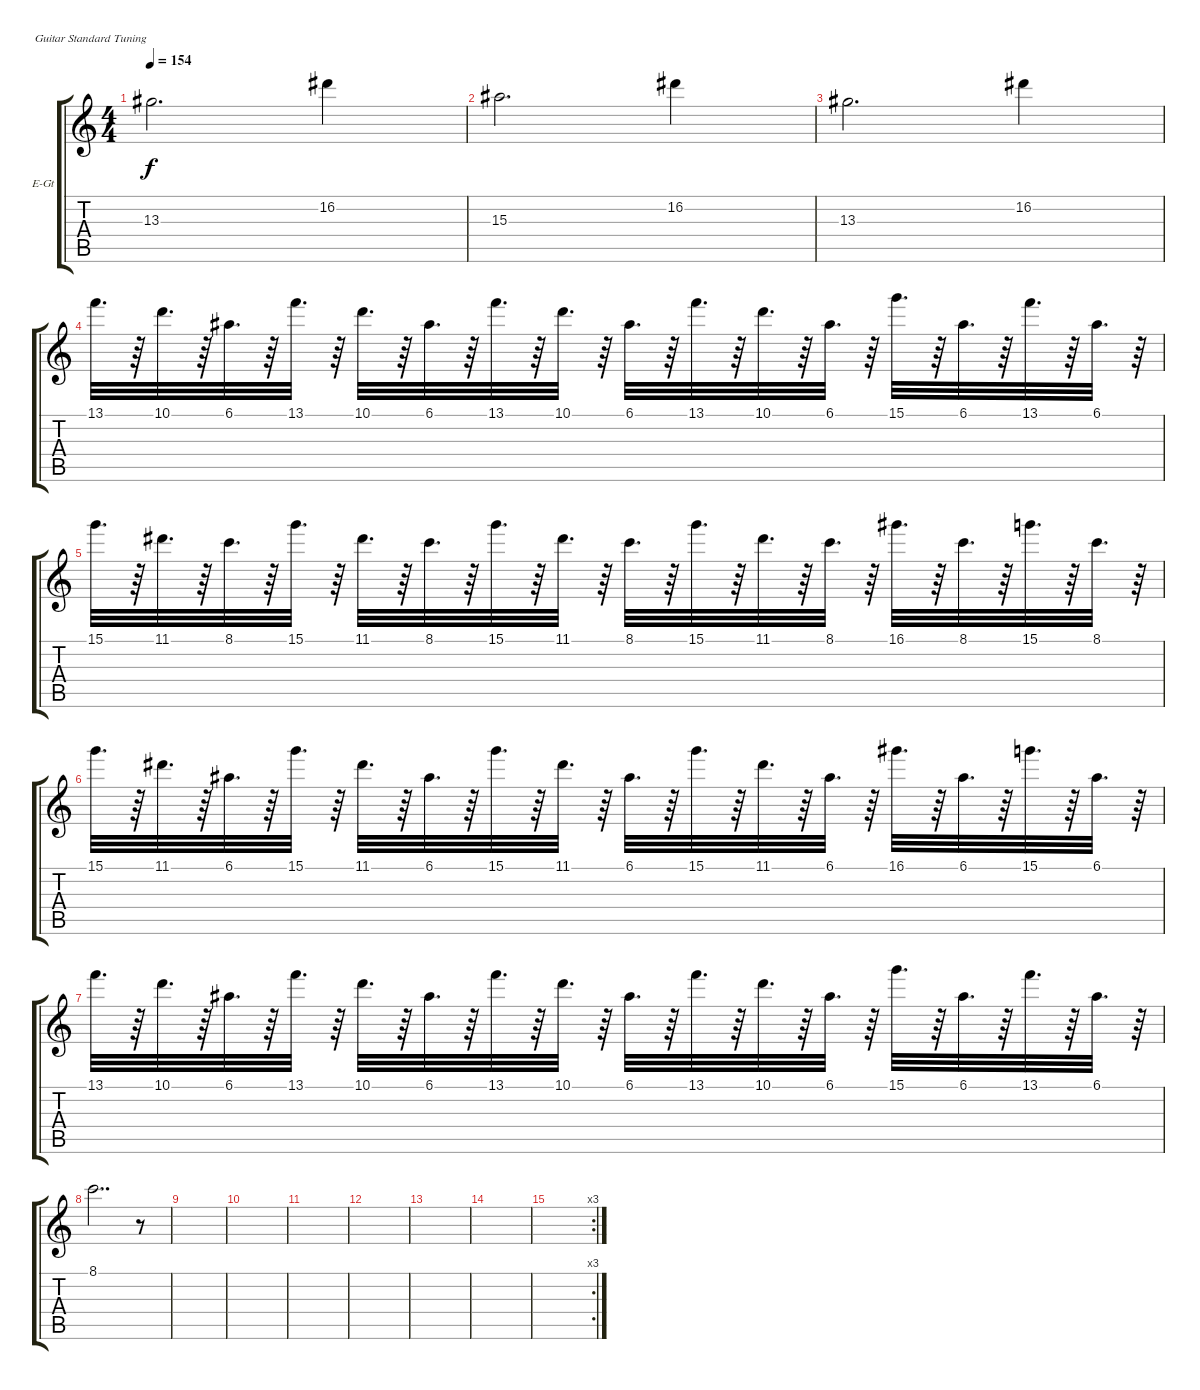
\bracketExtendMode groupsimilarinstruments
\firstSystemTrackNameOrientation horizontal
\otherSystemsTrackNameOrientation horizontal
\track ("Lead" "E-Gt") {instrument distortionguitar}
\staff {score tabs}
\tuning (E4 B3 G3 D3 A2 E2)
\ts (4 4)
\tempo 154
\clef g2
\ks c
13.3.2{d dy f} 16.2.4 |
15.3.2{d} 16.2.4 |
13.3.2{d} 16.2.4 |
13.1.32{d} r.64 10.1.32{d} r.64 6.1.32{d} r.64 13.1.32{d} r.64 10.1.32{d} r.64 6.1.32{d} r.64 13.1.32{d} r.64 10.1.32{d} r.64 6.1.32{d} r.64 13.1.32{d} r.64 10.1.32{d} r.64 6.1.32{d} r.64 15.1.32{d} r.64 6.1.32{d} r.64 13.1.32{d} r.64 6.1.32{d} r.64 |
15.1.32{d} r.64 11.1.32{d} r.64 8.1.32{d} r.64 15.1.32{d} r.64 11.1.32{d} r.64 8.1.32{d} r.64 15.1.32{d} r.64 11.1.32{d} r.64 8.1.32{d} r.64 15.1.32{d} r.64 11.1.32{d} r.64 8.1.32{d} r.64 16.1.32{d} r.64 8.1.32{d} r.64 15.1.32{d} r.64 8.1.32{d} r.64 |
15.1.32{d} r.64 11.1.32{d} r.64 6.1.32{d} r.64 15.1.32{d} r.64 11.1.32{d} r.64 6.1.32{d} r.64 15.1.32{d} r.64 11.1.32{d} r.64 6.1.32{d} r.64 15.1.32{d} r.64 11.1.32{d} r.64 6.1.32{d} r.64 16.1.32{d} r.64 6.1.32{d} r.64 15.1.32{d} r.64 6.1.32{d} r.64 |
13.1.32{d} r.64 10.1.32{d} r.64 6.1.32{d} r.64 13.1.32{d} r.64 10.1.32{d} r.64 6.1.32{d} r.64 13.1.32{d} r.64 10.1.32{d} r.64 6.1.32{d} r.64 13.1.32{d} r.64 10.1.32{d} r.64 6.1.32{d} r.64 15.1.32{d} r.64 6.1.32{d} r.64 13.1.32{d} r.64 6.1.32{d} r.64 |
8.1.2{dd} r.8 |
|
|
|
|
|
|
\rc 3
